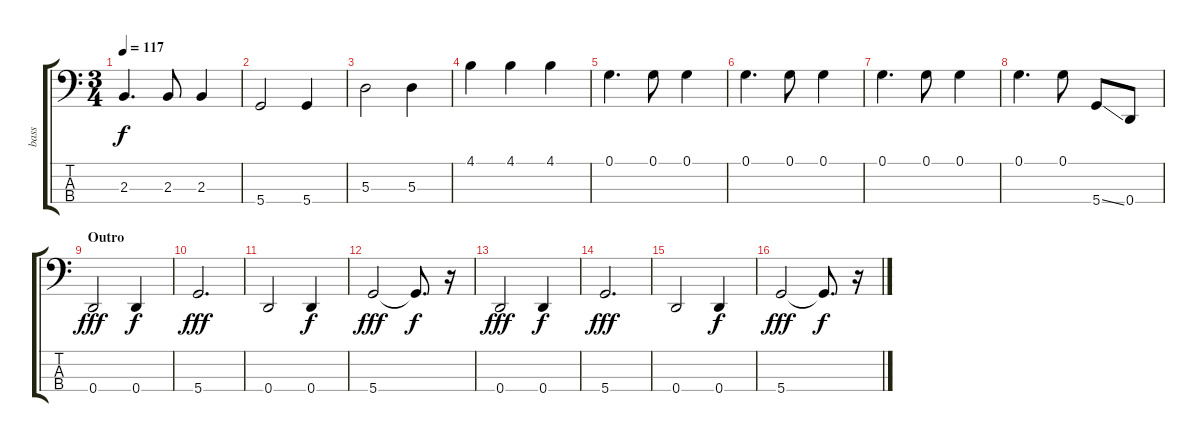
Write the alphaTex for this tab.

\track ("bass" "bass") {instrument electricbassfinger}
\staff {score tabs}
\tuning (G2 D2 A1 D1) {hide}
\ts (3 4)
\tempo 117
\clef f4
\ks c
2.3.4{d dy f} 2.3.8 2.3.4 |
5.4.2 5.4.4 |
5.3.2 5.3.4 |
4.1.4 4.1.4 4.1.4 |
0.1.4{d} 0.1.8 0.1.4 |
0.1.4{d} 0.1.8 0.1.4 |
0.1.4{d} 0.1.8 0.1.4 |
0.1.4{d} 0.1.8 5.4{ss}.8 0.4.8 |
\section ("" "Outro")
0.4.2{dy fff} 0.4.4{dy f} |
5.4.2{d dy fff} |
0.4.2 0.4.4{dy f} |
5.4.2{dy fff} 5.4{t}.8{d dy f} r.16 |
0.4.2{dy fff} 0.4.4{dy f} |
5.4.2{d dy fff} |
0.4.2 0.4.4{dy f} |
5.4.2{dy fff} 5.4{t}.8{d dy f} r.16
